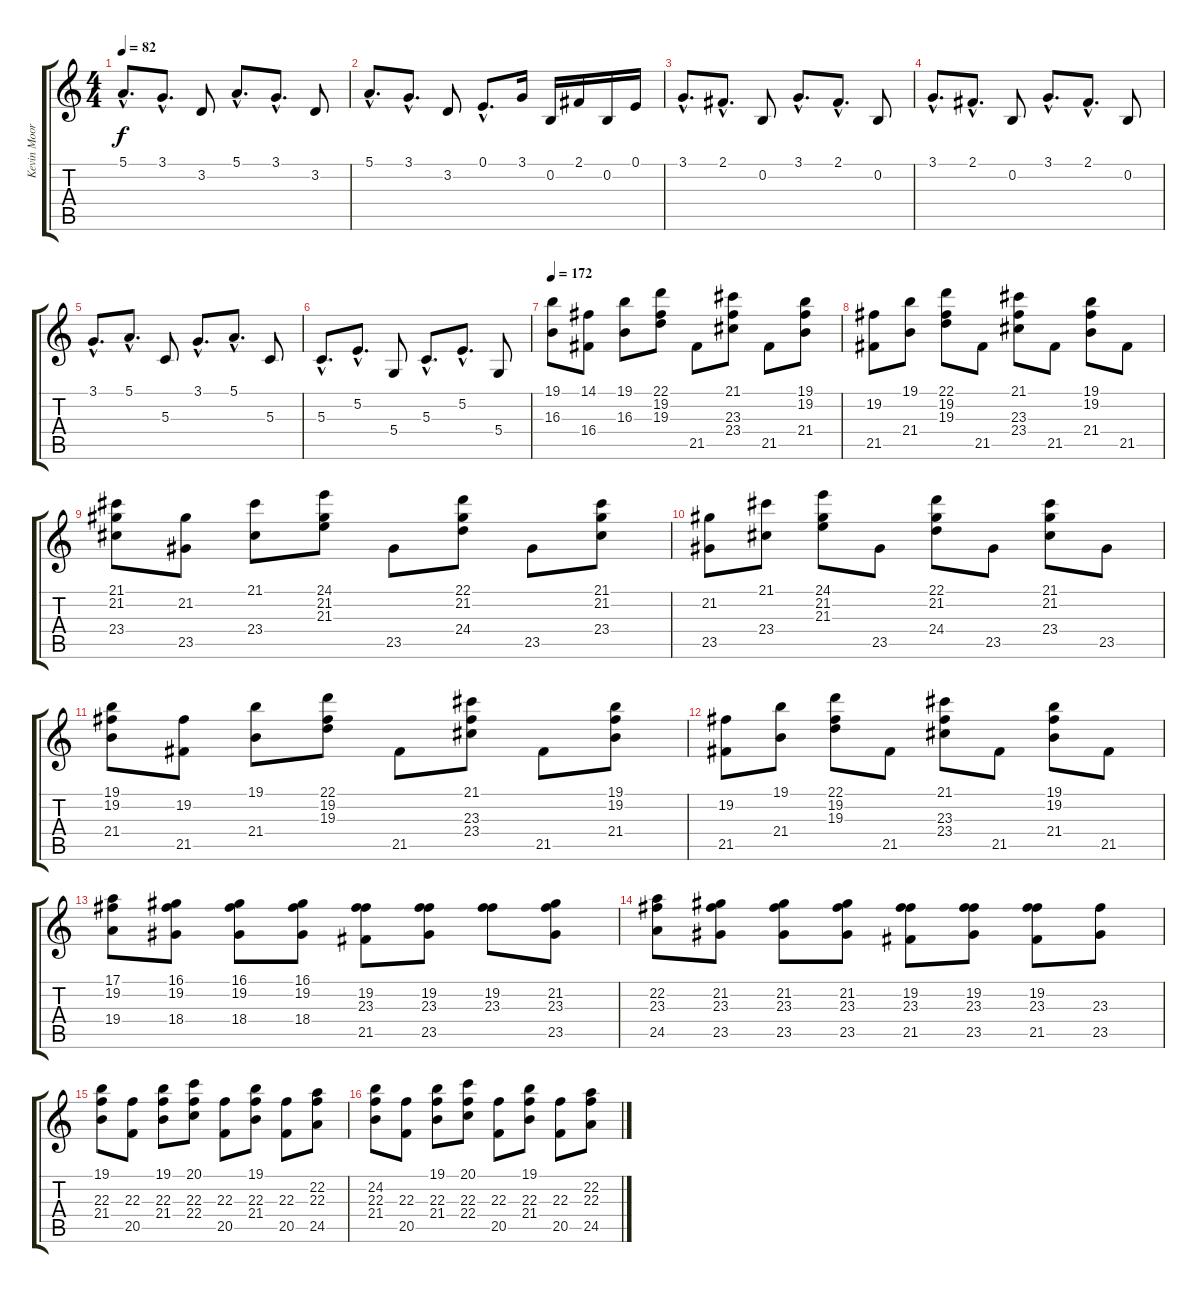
\track ("Kevin Moore" "Kevin Moor") {instrument stringensemble1}
\staff {score tabs}
\tuning (E4 B3 G3 D3 A2 E2) {hide}
\ts (4 4)
\tempo 82
\clef g2
\ks c
5.1{hac}.8{d dy f} 3.1{hac}.8{d} 3.2.8 5.1{hac}.8{d} 3.1{hac}.8{d} 3.2.8 |
5.1{hac}.8{d} 3.1{hac}.8{d} 3.2.8 0.1{hac}.8{d} 3.1.16 0.2.16 2.1.16 0.2.16 0.1.16 |
3.1{hac}.8{d} 2.1{hac}.8{d} 0.2.8 3.1{hac}.8{d} 2.1{hac}.8{d} 0.2.8 |
3.1{hac}.8{d} 2.1{hac}.8{d} 0.2.8 3.1{hac}.8{d} 2.1{hac}.8{d} 0.2.8 |
3.1{hac}.8{d} 5.1{hac}.8{d} 5.3.8 3.1{hac}.8{d} 5.1{hac}.8{d} 5.3.8 |
5.3{hac}.8{d} 5.2{hac}.8{d} 5.4.8 5.3{hac}.8{d} 5.2{hac}.8{d} 5.4.8 |
\tempo 172
(19.1 16.3).8{volume 16 instrument brightacousticpiano} (14.1 16.4).8 (19.1 16.3).8 (22.1 19.2 19.3).8 21.5.8 (21.1 23.3 23.4).8 21.5.8 (19.1 19.2 21.4).8 |
(19.2 21.5).8 (19.1 21.4).8 (22.1 19.2 19.3).8 21.5.8 (21.1 23.3 23.4).8 21.5.8 (19.1 19.2 21.4).8 21.5.8 |
(21.1 21.2 23.4).8 (21.2 23.5).8 (21.1 23.4).8 (24.1 21.2 21.3).8 23.5.8 (22.1 21.2 24.4).8 23.5.8 (21.1 21.2 23.4).8 |
(21.2 23.5).8 (21.1 23.4).8 (24.1 21.2 21.3).8 23.5.8 (22.1 21.2 24.4).8 23.5.8 (21.1 21.2 23.4).8 23.5.8 |
(19.1 19.2 21.4).8 (19.2 21.5).8 (19.1 21.4).8 (22.1 19.2 19.3).8 21.5.8 (21.1 23.3 23.4).8 21.5.8 (19.1 19.2 21.4).8 |
(19.2 21.5).8 (19.1 21.4).8 (22.1 19.2 19.3).8 21.5.8 (21.1 23.3 23.4).8 21.5.8 (19.1 19.2 21.4).8 21.5.8 |
(17.1 19.2 19.4).8 (16.1 19.2 18.4).8 (16.1 19.2 18.4).8 (16.1 19.2 18.4).8 (19.2 23.3 21.5).8 (19.2 23.3 23.5).8 (19.2 23.3).8 (21.2 23.3 23.5).8 |
(22.2 23.3 24.5).8 (21.2 23.3 23.5).8 (21.2 23.3 23.5).8 (21.2 23.3 23.5).8 (19.2 23.3 21.5).8 (19.2 23.3 23.5).8 (19.2 23.3 21.5).8 (23.3 23.5).8 |
(19.1 22.3 21.4).8 (22.3 20.5).8 (19.1 22.3 21.4).8 (20.1 22.3 22.4).8 (22.3 20.5).8 (19.1 22.3 21.4).8 (22.3 20.5).8 (22.2 22.3 24.5).8 |
(24.2 22.3 21.4).8 (22.3 20.5).8 (19.1 22.3 21.4).8 (20.1 22.3 22.4).8 (22.3 20.5).8 (19.1 22.3 21.4).8 (22.3 20.5).8 (22.2 22.3 24.5).8
